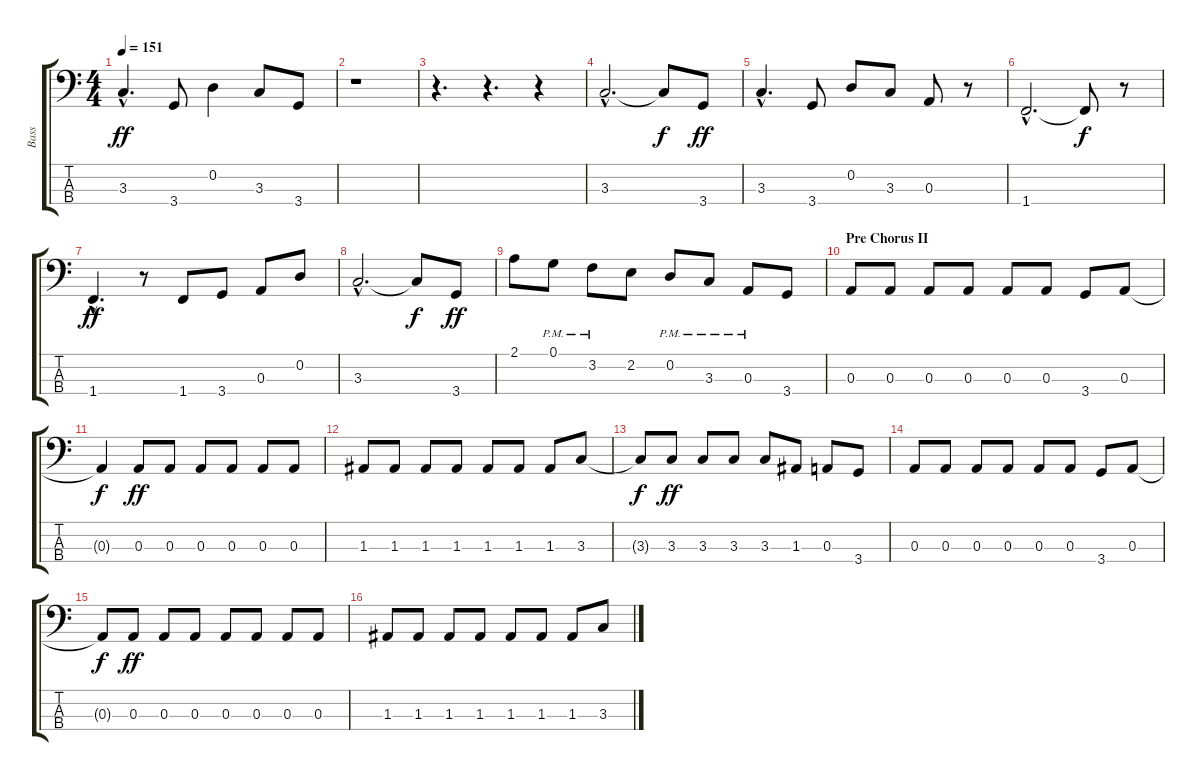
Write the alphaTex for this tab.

\track ("Bass" "Bass") {instrument fretlessbass}
\staff {score tabs}
\tuning (G2 D2 A1 E1) {hide}
\ts (4 4)
\tempo 151
\clef f4
\ks c
3.3{hac}.4{d dy ff} 3.4.8 0.2.4 3.3.8 3.4.8 |
r.1 |
r.4{d} r.4{d} r.4 |
3.3{hac}.2{d} 3.3{t}.8{dy f} 3.4.8{dy ff} |
3.3{hac}.4{d} 3.4.8 0.2.8 3.3.8 0.3.8 r.8 |
1.4{hac}.2{d} 1.4{t}.8{dy f} r.8 |
1.4{hac}.4{d dy ff} r.8 1.4.8 3.4.8 0.3.8 0.2.8 |
3.3{hac}.2{d} 3.3{t}.8{dy f} 3.4.8{dy ff} |
2.1.8 0.1{pm}.8 3.2{pm}.8 2.2.8 0.2{pm}.8 3.3{pm}.8 0.3{pm}.8 3.4.8 |
\section ("" "Pre Chorus II")
0.3.8 0.3.8 0.3.8 0.3.8 0.3.8 0.3.8 3.4.8 0.3.8 |
0.3{t}.4{dy f} 0.3.8{dy ff} 0.3.8 0.3.8 0.3.8 0.3.8 0.3.8 |
1.3.8 1.3.8 1.3.8 1.3.8 1.3.8 1.3.8 1.3.8 3.3.8 |
3.3{t}.8{dy f} 3.3.8{dy ff} 3.3.8 3.3.8 3.3.8 1.3.8 0.3.8 3.4.8 |
0.3.8 0.3.8 0.3.8 0.3.8 0.3.8 0.3.8 3.4.8 0.3.8 |
0.3{t}.8{dy f} 0.3.8{dy ff} 0.3.8 0.3.8 0.3.8 0.3.8 0.3.8 0.3.8 |
1.3.8 1.3.8 1.3.8 1.3.8 1.3.8 1.3.8 1.3.8 3.3.8
